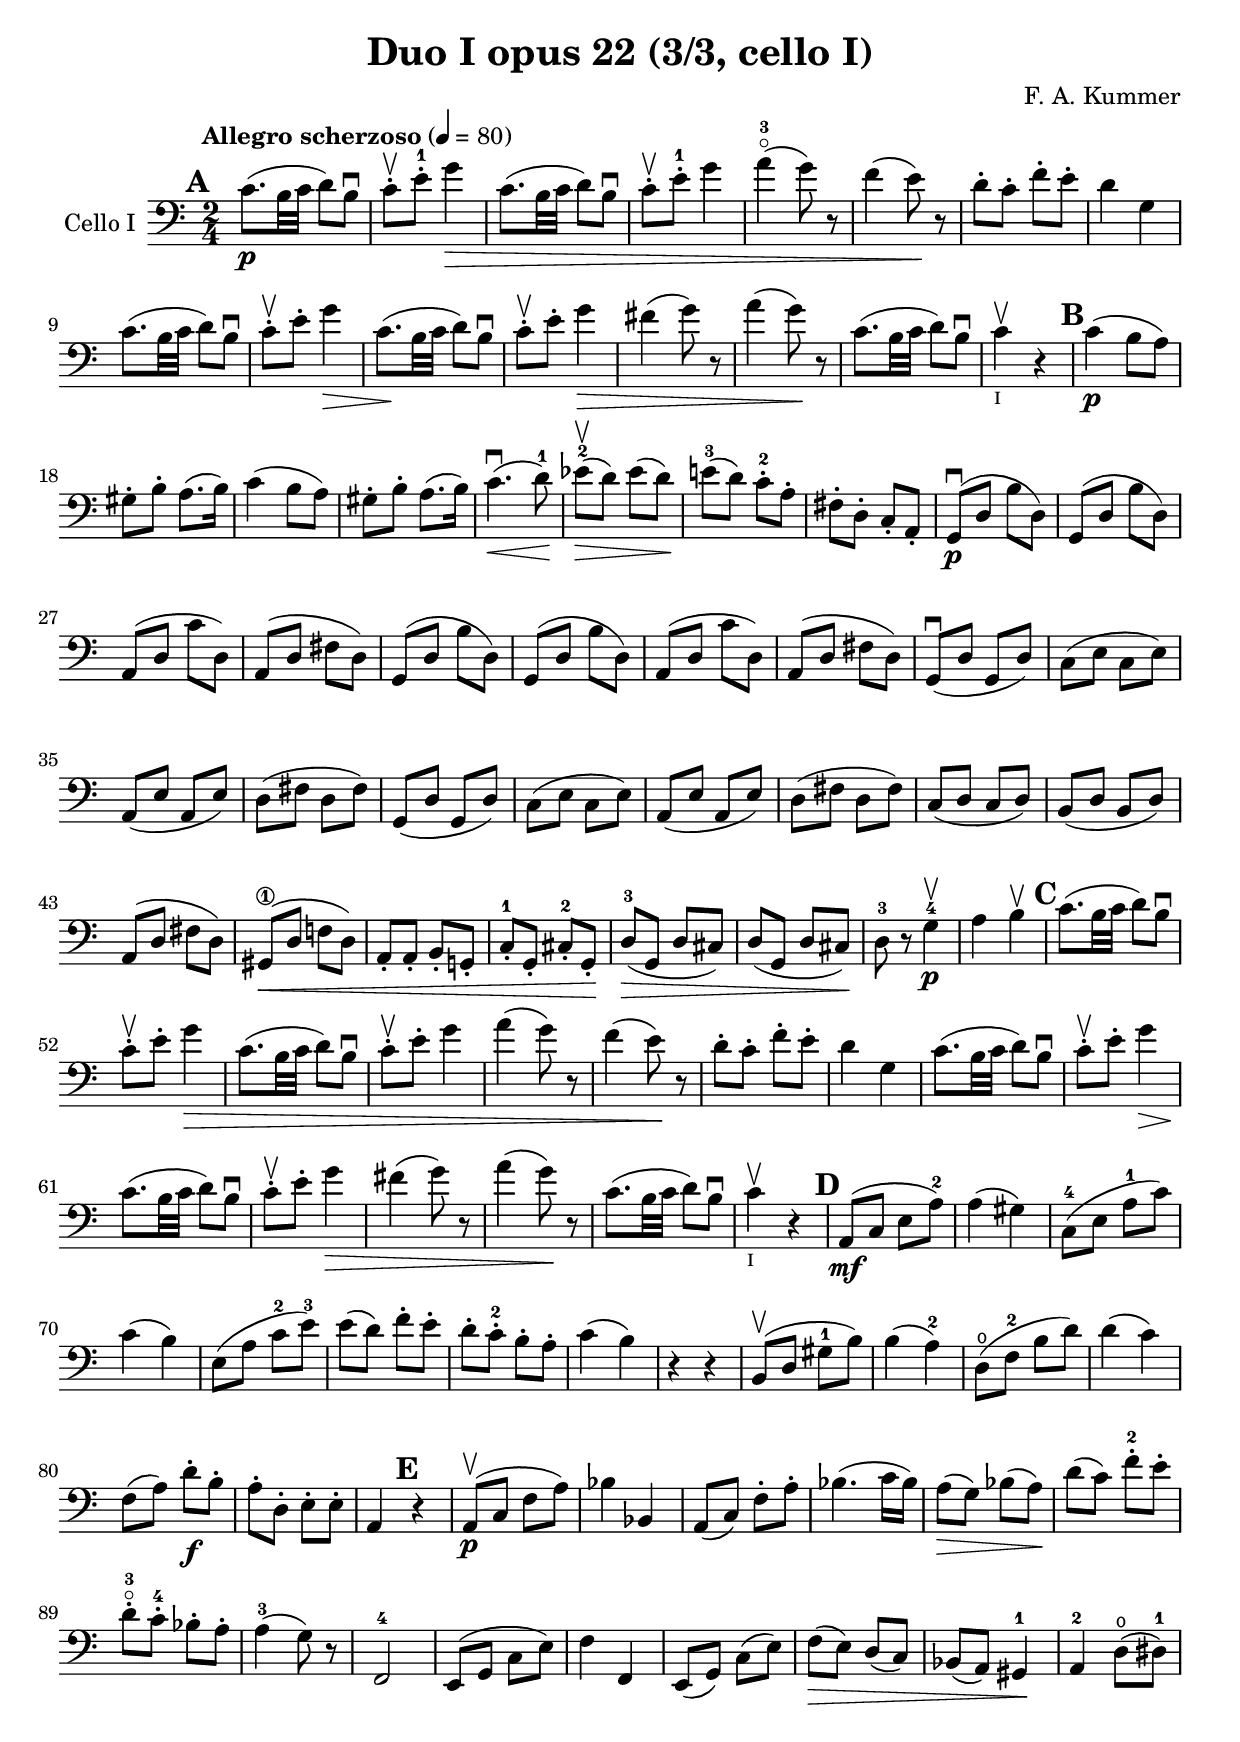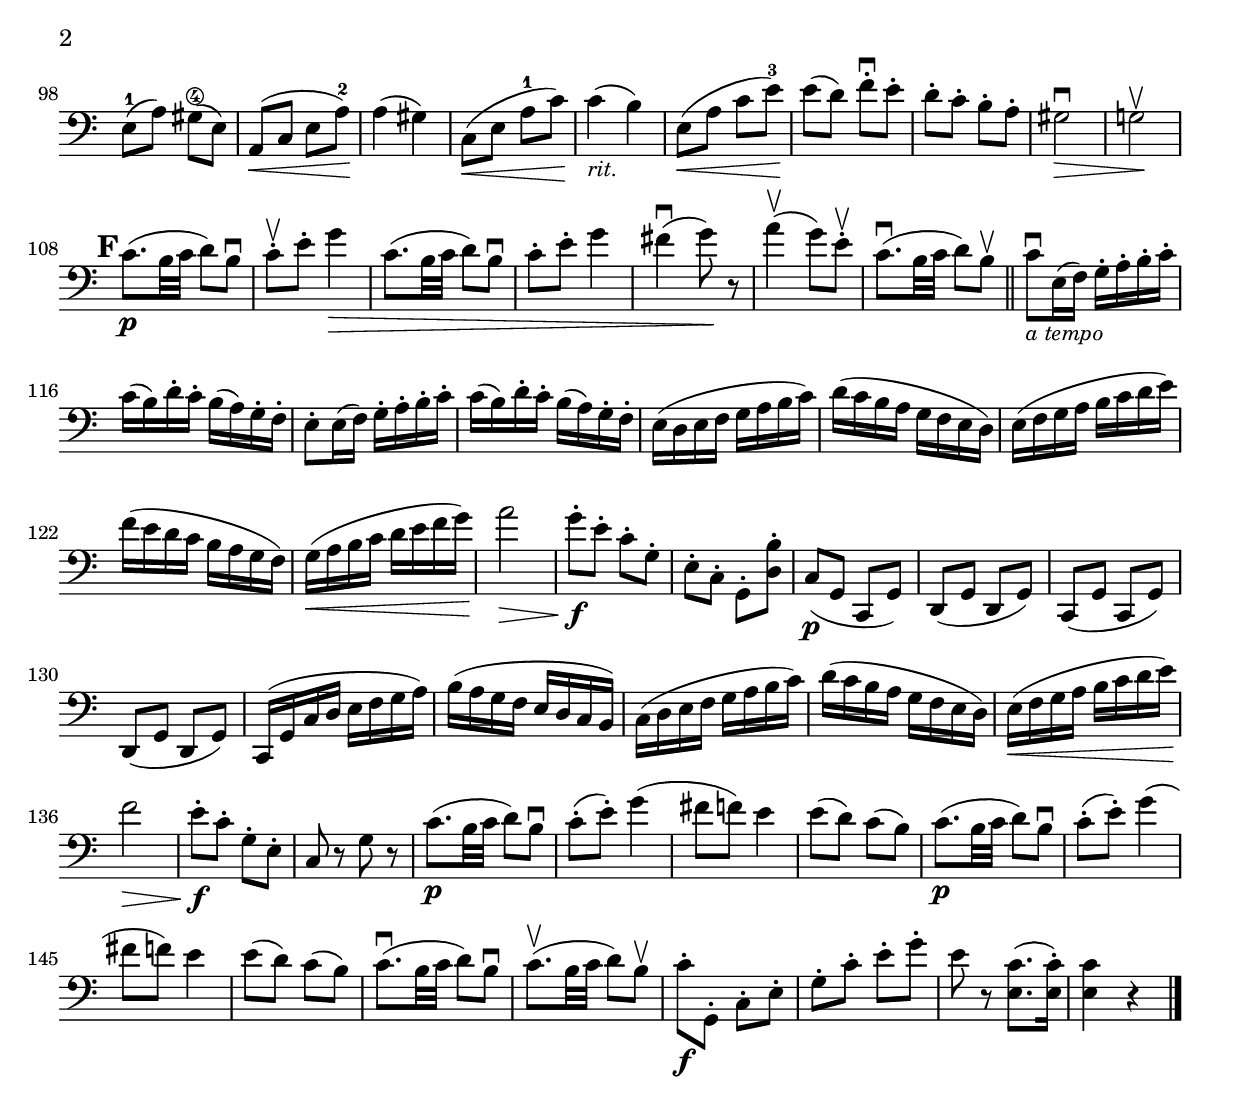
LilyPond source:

#(set-global-staff-size 21)

\version "2.18.2"

\header {
  title    = "Duo I opus 22 (3/3, cello I)"
  composer = "F. A. Kummer"
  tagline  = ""
}

\language "italiano"

\score {
  \new Staff
  \with {instrumentName = #"Cello I"}
  {
    \override Hairpin.to-barline = ##f
    \tempo "Allegro scherzoso" 4 = 80
    \time 2/4
    \key do \major
    \clef bass

    \mark \default
    do'8.\p(si32 do'32 re'8) si8\downbow                               % 1
    do'8-.\upbow mi'8-.-1 sol'4\>                                      % 2
    do'8.(si32 do'32 re'8) si8\downbow                                 % 3
    do'8-.\upbow mi'8-.-1 sol'4                                        % 4
    la'4-3\flageolet(sol'8) r8                                         % 5
    fa'4(mi'8)\! r8                                                    % 6
    re'8-. do'8-. fa'8-. mi'8-.                                        % 7
    re'4 sol4                                                          % 8
    do'8.(si32 do'32 re'8) si8\downbow                                 % 9
    do'8-.\upbow mi'8-. sol'4\>                                        % 10
    do'8.\!(si32 do'32 re'8) si8\downbow                               % 11
    do'8-.\upbow mi'8-. sol'4\>                                        % 12
    fad'4(sol'8) r8                                                    % 13
    la'4(sol'8)\! r8                                                   % 14
    do'8.\!(si32 do'32 re'8) si8\downbow                               % 15
    do'4\upbow_\markup{\teeny "I"} r4                                  % 16
    \mark \default
    do'4\p(si8 la8)                                                    % 17
    sold8-. si8-. la8.(si16)                                           % 18
    do'4(si8 la8)                                                      % 19
    sold8-. si8-. la8.(si16)                                           % 20
    do'4.\downbow\<(re'8-1)\!                                          % 21
    mib'8-2\upbow\>(re'8) mib'8(re'8)\!                                % 22
    mi'!8-3(re'8) do'8-.-2 la8-.                                       % 23
    fad8-. re8-. do8-. la,8-.                                          % 24
    sol,8\downbow\p(re8 si8 re8)                                       % 25
    sol,8(re8 si8 re8)                                                 % 26
    la,8(re8 do'8 re8)                                                 % 27
    la,8(re8 fad8 re8)                                                 % 28
    sol,8(re8 si8 re8)                                                 % 29
    sol,8(re8 si8 re8)                                                 % 30
    la,8(re8 do'8 re8)                                                 % 31
    la,8(re8 fad8 re8)                                                 % 32
    sol,8\downbow(re8 sol,8 re8)                                       % 33
    do8(mi8 do8 mi8)                                                   % 34
    la,8(mi8 la,8 mi8)                                                 % 35
    re8(fad8 re8 fad8)                                                 % 36
    sol,8(re8 sol,8 re8)                                               % 37
    do8(mi8 do8 mi8)                                                   % 38
    la,8(mi8 la,8 mi8)                                                 % 39
    re8(fad8 re8 fad8)                                                 % 40
    do8(re8 do8 re8)                                                   % 41
    si,8(re8 si,8 re8)                                                 % 42
    la,8(re8 fad8 re8)                                                 % 43
    sold,8\1\<(re8 fa!8 re8)                                           % 44
    la,8-. la,8-. si,8-. sol,!8-.                                      % 45
    do8-.-1 sol,8-. dod8-.-2 sol,8-.\!                                 % 46
    re8-3\>(sol,8 re8 dod8)                                            % 47
    re8(sol,8 re8 dod8)\!                                              % 48
    re8-3 r8 sol4-4\p\upbow                                            % 49
    la4 si4\upbow                                                      % 50
    \mark \default
    do'8.(si32 do'32 re'8) si8\downbow                                 % 51
    do'8-.\upbow mi'8-. sol'4\>                                        % 52
    do'8.(si32 do'32 re'8) si8\downbow                                 % 53
    do'8-.\upbow mi'8-. sol'4                                          % 54
    la'4(sol'8) r8                                                     % 55
    fa'4(mi'8)\! r8                                                    % 56
    re'8-. do'8-. fa'8-. mi'8-.                                        % 57
    re'4 sol4                                                          % 58
    do'8.(si32 do'32 re'8) si8\downbow                                 % 59
    do'8-.\upbow mi'8-. sol'4\>                                        % 60
    do'8.\!(si32 do'32 re'8) si8\downbow                               % 61
    do'8-.\upbow mi'8-. sol'4\>                                        % 62
    fad'4(sol'8) r8                                                    % 63
    la'4(sol'8)\! r8                                                   % 64
    do'8.\!(si32 do'32 re'8) si8\downbow                               % 65
    do'4\upbow_\markup{\teeny "I"} r4                                  % 66
    \mark \default
    la,8\mf(do8 mi8 la8-2)                                             % 67
    la4(sold4)                                                         % 68
    do8-4(mi8 la8-1 do'8)                                              % 69
    do'4(si4)                                                          % 70
    mi8(la8 do'8-2 mi'8-3)                                             % 71
    mi'8(re'8) fa'8-. mi'8-.                                           % 72
    re'8-. do'8-.-2 si8-. la8-.                                        % 73
    do'4(si4)                                                          % 74
    r4 r4                                                              % 75
    si,8\upbow(re8 sold8-1 si8)                                        % 76
    si4(la4-2)                                                         % 77
    re8\open(fa8-2 si8 re'8)                                           % 78
    re'4(do'4)                                                         % 79
    fa8(la8) re'8\f-. si8-.                                            % 80
    la8-. re8-. mi8-. mi8-.                                            % 81
    la,4 \mark \default r4                                             % 82

    la,8\p\upbow(do8 fa8 la8)                                          % 83
    sib4 sib,4                                                         % 84
    la,8(do8) fa8-. la8-.                                              % 85
    sib4.(do'16 sib16)                                                 % 86
    la8\>(sol8) sib8(la8)\!                                            % 87
    re'8(do'8) fa'8-.-2 mi'8-.                                         % 88
    re'8-.-3\flageolet do'8-.-4 sib8-. la8-.                           % 89
    la4-3(sol8) r8                                                     % 90
    fa,2-4                                                             % 91
    mi,8(sol,8 do8 mi8)                                                % 92
    fa4 fa,4                                                           % 93
    mi,8(sol,8) do8(mi8)                                               % 94
    fa8\>(mi8) re8(do8)                                                % 95
    sib,8(la,8) sold,4-1\!                                             % 96
    la,4-2 re8\open(red8-1)                                            % 97
    mi8-1(la8) sold8\4(mi8)                                            % 98
    la,8\<(do8 mi8 la8-2)\!                                            % 99
    la4(sold4)                                                         % 100
    do8\<(mi8 la8-1 do'8)\!                                            % 101
    do'4_\markup{\small\italic "rit."}(si4)                            % 102
    mi8\<(la8 do'8 mi'8-3)\!                                           % 103
    mi'8(re'8) fa'8-.\downbow mi'8-.                                   % 104
    re'8-. do'8-. si8-. la8-.                                          % 105
    sold2\downbow\>                                                    % 106
    sol!2\upbow\!                                                      % 107
    \mark \default
    do'8.\p(si32 do'32 re'8) si8\downbow                               % 108
    do'8-.\upbow mi'8-. sol'4\>                                        % 109
    do'8.(si32 do'32 re'8) si8\downbow                                 % 110
    do'8-. mi'8-. sol'4                                                % 111
    fad'4\downbow(sol'8)\! r8                                          % 112
    la'4\upbow(sol'8) mi'8-.\upbow                                     % 113
    do'8.\downbow(si32 do'32 re'8) si8\upbow                           % 114
    \bar "||"
    do'8\downbow_\markup{\small\italic "a tempo"}
    mi16(fa16) sol16-. la16-. si16-. do'16-.                           % 115
    do'16(si16) re'16-. do'16-. si16(la16) sol16-. fa16-.              % 116
    mi8-. mi16(fa16) sol16-. la16-. si16-. do'16-.                     % 117
    do'16(si16) re'16-. do'16-. si16(la16) sol16-. fa16-.              % 118
    mi16(re16 mi16 fa16 sol16 la16 si16 do'16)                         % 119
    re'16(do'16 si16 la16 sol16 fa16 mi16 re16)                        % 120
    mi16(fa16 sol16 la16 si16 do'16 re'16 mi'16)                       % 121
    fa'16(mi'16 re'16 do'16 si16 la16 sol16 fa16)                      % 122
    sol16\<(la16 si16 do'16 re'16 mi'16 fa'16 sol'16)\!                % 123
    la'2\>                                                             % 124
    sol'8\f\!-. mi'8-. do'8-. sol8-.                                   % 125
    mi8-. do8-. sol,8-. <<re8 si8-.>>                                  % 126
    do8\p(sol,8 do,8 sol,8)                                            % 127
    re,8(sol,8 re,8 sol,8)                                             % 128
    do,8(sol,8 do,8 sol,8)                                             % 129
    re,8(sol,8 re,8 sol,8)                                             % 130
    do,16(sol,16 do16 re16 mi16 fa16 sol16 la16)                       % 131
    si16(la16 sol16 fa16 mi16 re16 do16 si,16)                         % 132
    do16(re16 mi16 fa16 sol16 la16 si16 do'16)                         % 133
    re'16(do'16 si16 la16 sol16 fa16 mi16 re16)                        % 134
    mi16\<(fa16 sol16 la16 si16 do'16 re'16 mi'16)\!                   % 135
    fa'2\>                                                             % 136
    mi'8\f\!-. do'8-. sol8-. mi8-.                                     % 137
    do8 r8 sol8 r8                                                     % 138
    do'8.\p(si32 do'32 re'8) si8\downbow                               % 139
    do'8-.(mi'8-.) sol'4(                                              % 140
    fad'8 fa'8) mi'4                                                   % 141
    mi'8(re'8) do'8(si8)                                               % 142
    do'8.\p(si32 do'32 re'8) si8\downbow                               % 143
    do'8-.(mi'8-.) sol'4(                                              % 144
    fad'8 fa'8) mi'4                                                   % 145
    mi'8(re'8) do'8(si8)                                               % 146
    do'8.\downbow(si32 do'32 re'8) si8\downbow                         % 147
    do'8.\upbow(si32 do'32 re'8) si8\upbow                             % 148
    do'8-.\f sol,8-. do8-. mi8-.                                       % 149
    sol8-. do'8-. mi'8-. sol'8-.                                       % 150
    mi'8 r8 <<mi8.( do'8.>><<mi16) do'16-.>>                           % 151
    <<mi4 do'4>> r4                                                    % 152
    \bar "|."
  }
}